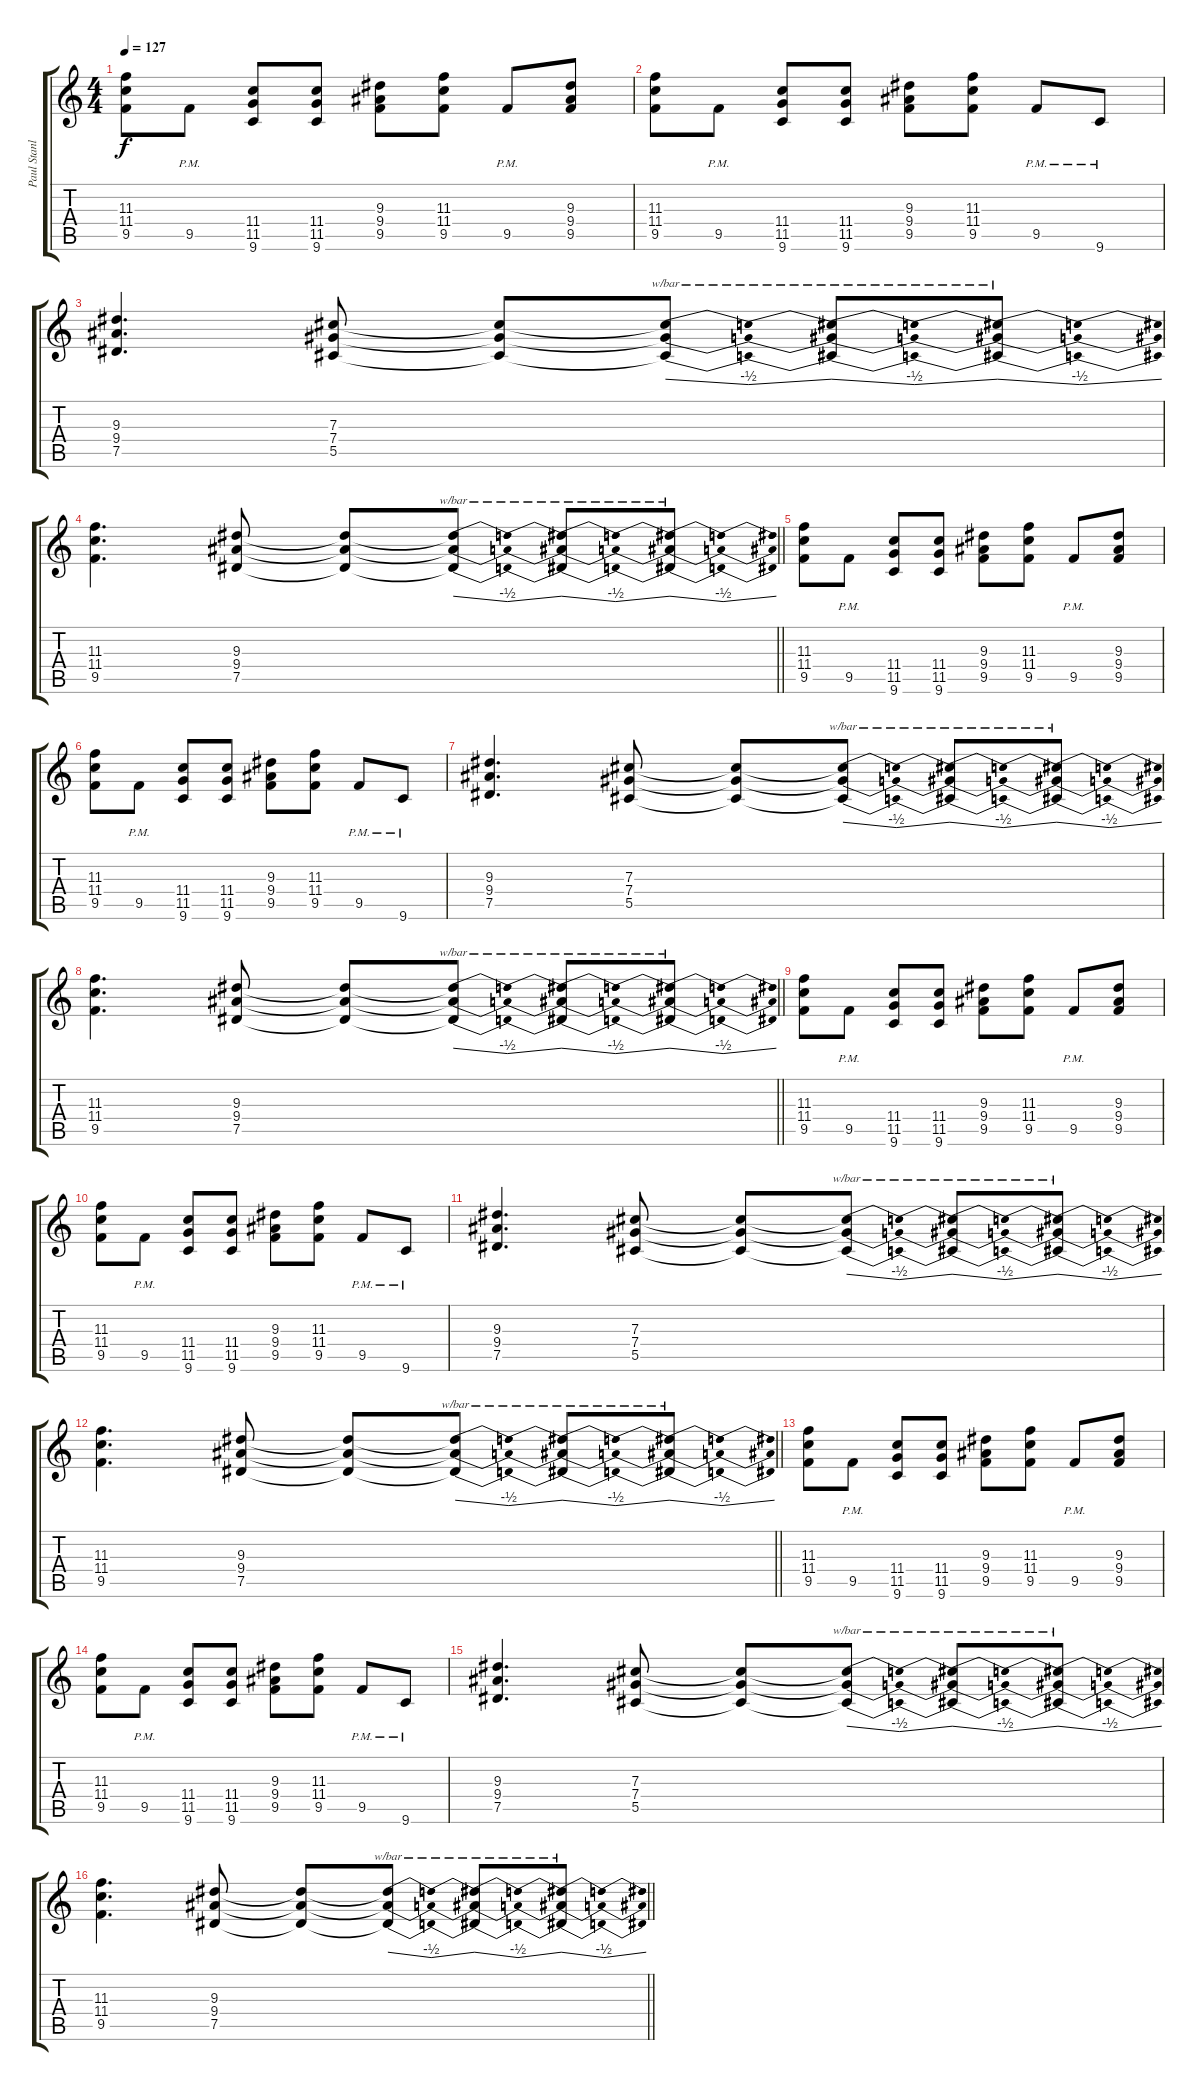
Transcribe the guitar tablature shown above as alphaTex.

\track ("Paul Stanley (Rhythmic Guitar)" "Paul Stanl") {instrument overdrivenguitar}
\staff {score tabs}
\tuning (Eb4 Bb3 Gb3 Db3 Ab2 Eb2) {hide}
\ts (4 4)
\tempo 127
\clef g2
\ks c
(11.3 11.4 9.5).8{dy f} 9.5{pm}.8 (11.4 11.5 9.6).8 (11.4 11.5 9.6).8 (9.3 9.4 9.5).8 (11.3 11.4 9.5).8 9.5{pm}.8 (9.3 9.4 9.5).8 |
(11.3 11.4 9.5).8 9.5{pm}.8 (11.4 11.5 9.6).8 (11.4 11.5 9.6).8 (9.3 9.4 9.5).8 (11.3 11.4 9.5).8 9.5{pm}.8 9.6{pm}.8 |
(9.3 9.4 7.5).4{d} (7.3 7.4 5.5).8 (7.3{t} 7.4{t} 5.5{t}).8 (7.3{t} 7.4{t} 5.5{t}).8{tbe (dip default 0 0 30 -2 60 0)} (7.3{t} 7.4{t} 5.5{t}).8{tbe (dip default 0 0 30 -2 60 0)} (7.3{t} 7.4{t} 5.5{t}).8{tbe (dip default 0 0 30 -2 60 0)} |
\barLineRight lightlight
(11.3 11.4 9.5).4{d} (9.3 9.4 7.5).8 (9.3{t} 9.4{t} 7.5{t}).8 (9.3{t} 9.4{t} 7.5{t}).8{tbe (dip default 0 0 30 -2 60 0)} (9.3{t} 9.4{t} 7.5{t}).8{tbe (dip default 0 0 30 -2 60 0)} (9.3{t} 9.4{t} 7.5{t}).8{tbe (dip default 0 0 30 -2 60 0)} |
(11.3 11.4 9.5).8 9.5{pm}.8 (11.4 11.5 9.6).8 (11.4 11.5 9.6).8 (9.3 9.4 9.5).8 (11.3 11.4 9.5).8 9.5{pm}.8 (9.3 9.4 9.5).8 |
(11.3 11.4 9.5).8 9.5{pm}.8 (11.4 11.5 9.6).8 (11.4 11.5 9.6).8 (9.3 9.4 9.5).8 (11.3 11.4 9.5).8 9.5{pm}.8 9.6{pm}.8 |
(9.3 9.4 7.5).4{d} (7.3 7.4 5.5).8 (7.3{t} 7.4{t} 5.5{t}).8 (7.3{t} 7.4{t} 5.5{t}).8{tbe (dip default 0 0 30 -2 60 0)} (7.3{t} 7.4{t} 5.5{t}).8{tbe (dip default 0 0 30 -2 60 0)} (7.3{t} 7.4{t} 5.5{t}).8{tbe (dip default 0 0 30 -2 60 0)} |
\barLineRight lightlight
(11.3 11.4 9.5).4{d} (9.3 9.4 7.5).8 (9.3{t} 9.4{t} 7.5{t}).8 (9.3{t} 9.4{t} 7.5{t}).8{tbe (dip default 0 0 30 -2 60 0)} (9.3{t} 9.4{t} 7.5{t}).8{tbe (dip default 0 0 30 -2 60 0)} (9.3{t} 9.4{t} 7.5{t}).8{tbe (dip default 0 0 30 -2 60 0)} |
(11.3 11.4 9.5).8 9.5{pm}.8 (11.4 11.5 9.6).8 (11.4 11.5 9.6).8 (9.3 9.4 9.5).8 (11.3 11.4 9.5).8 9.5{pm}.8 (9.3 9.4 9.5).8 |
(11.3 11.4 9.5).8 9.5{pm}.8 (11.4 11.5 9.6).8 (11.4 11.5 9.6).8 (9.3 9.4 9.5).8 (11.3 11.4 9.5).8 9.5{pm}.8 9.6{pm}.8 |
(9.3 9.4 7.5).4{d} (7.3 7.4 5.5).8 (7.3{t} 7.4{t} 5.5{t}).8 (7.3{t} 7.4{t} 5.5{t}).8{tbe (dip default 0 0 30 -2 60 0)} (7.3{t} 7.4{t} 5.5{t}).8{tbe (dip default 0 0 30 -2 60 0)} (7.3{t} 7.4{t} 5.5{t}).8{tbe (dip default 0 0 30 -2 60 0)} |
\barLineRight lightlight
(11.3 11.4 9.5).4{d} (9.3 9.4 7.5).8 (9.3{t} 9.4{t} 7.5{t}).8 (9.3{t} 9.4{t} 7.5{t}).8{tbe (dip default 0 0 30 -2 60 0)} (9.3{t} 9.4{t} 7.5{t}).8{tbe (dip default 0 0 30 -2 60 0)} (9.3{t} 9.4{t} 7.5{t}).8{tbe (dip default 0 0 30 -2 60 0)} |
(11.3 11.4 9.5).8 9.5{pm}.8 (11.4 11.5 9.6).8 (11.4 11.5 9.6).8 (9.3 9.4 9.5).8 (11.3 11.4 9.5).8 9.5{pm}.8 (9.3 9.4 9.5).8 |
(11.3 11.4 9.5).8 9.5{pm}.8 (11.4 11.5 9.6).8 (11.4 11.5 9.6).8 (9.3 9.4 9.5).8 (11.3 11.4 9.5).8 9.5{pm}.8 9.6{pm}.8 |
(9.3 9.4 7.5).4{d} (7.3 7.4 5.5).8 (7.3{t} 7.4{t} 5.5{t}).8 (7.3{t} 7.4{t} 5.5{t}).8{tbe (dip default 0 0 30 -2 60 0)} (7.3{t} 7.4{t} 5.5{t}).8{tbe (dip default 0 0 30 -2 60 0)} (7.3{t} 7.4{t} 5.5{t}).8{tbe (dip default 0 0 30 -2 60 0)} |
\barLineRight lightlight
(11.3 11.4 9.5).4{d} (9.3 9.4 7.5).8 (9.3{t} 9.4{t} 7.5{t}).8 (9.3{t} 9.4{t} 7.5{t}).8{tbe (dip default 0 0 30 -2 60 0)} (9.3{t} 9.4{t} 7.5{t}).8{tbe (dip default 0 0 30 -2 60 0)} (9.3{t} 9.4{t} 7.5{t}).8{tbe (dip default 0 0 30 -2 60 0)}
